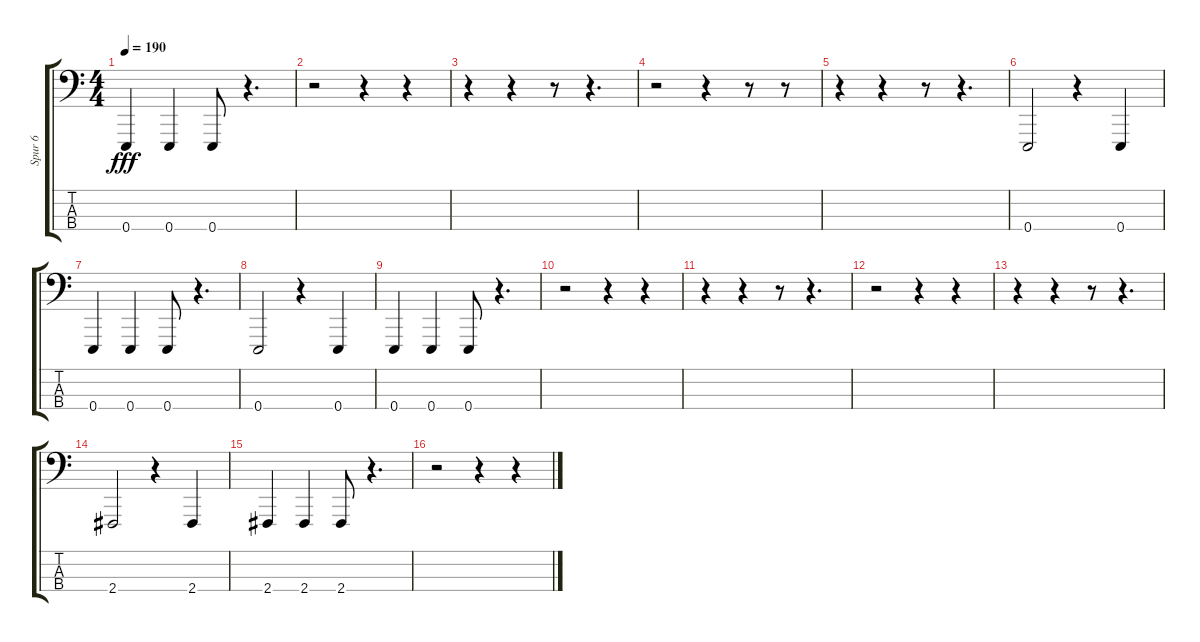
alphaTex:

\track ("Spur 6" "Spur 6") {instrument drawbarorgan}
\staff {score tabs}
\tuning (G2 D2 A1 E1) {hide}
\ts (4 4)
\tempo 190
\clef f4
\ks c
0.4.4{dy fff} 0.4.4 0.4.8 r.4{d} |
r.2 r.4 r.4 |
r.4 r.4 r.8 r.4{d} |
r.2 r.4 r.8 r.8 |
r.4 r.4 r.8 r.4{d} |
0.4.2 r.4 0.4.4 |
0.4.4 0.4.4 0.4.8 r.4{d} |
0.4.2 r.4 0.4.4 |
0.4.4 0.4.4 0.4.8 r.4{d} |
r.2 r.4 r.4 |
r.4 r.4 r.8 r.4{d} |
r.2 r.4 r.4 |
r.4 r.4 r.8 r.4{d} |
2.4.2 r.4 2.4.4 |
2.4.4 2.4.4 2.4.8 r.4{d} |
r.2 r.4 r.4
